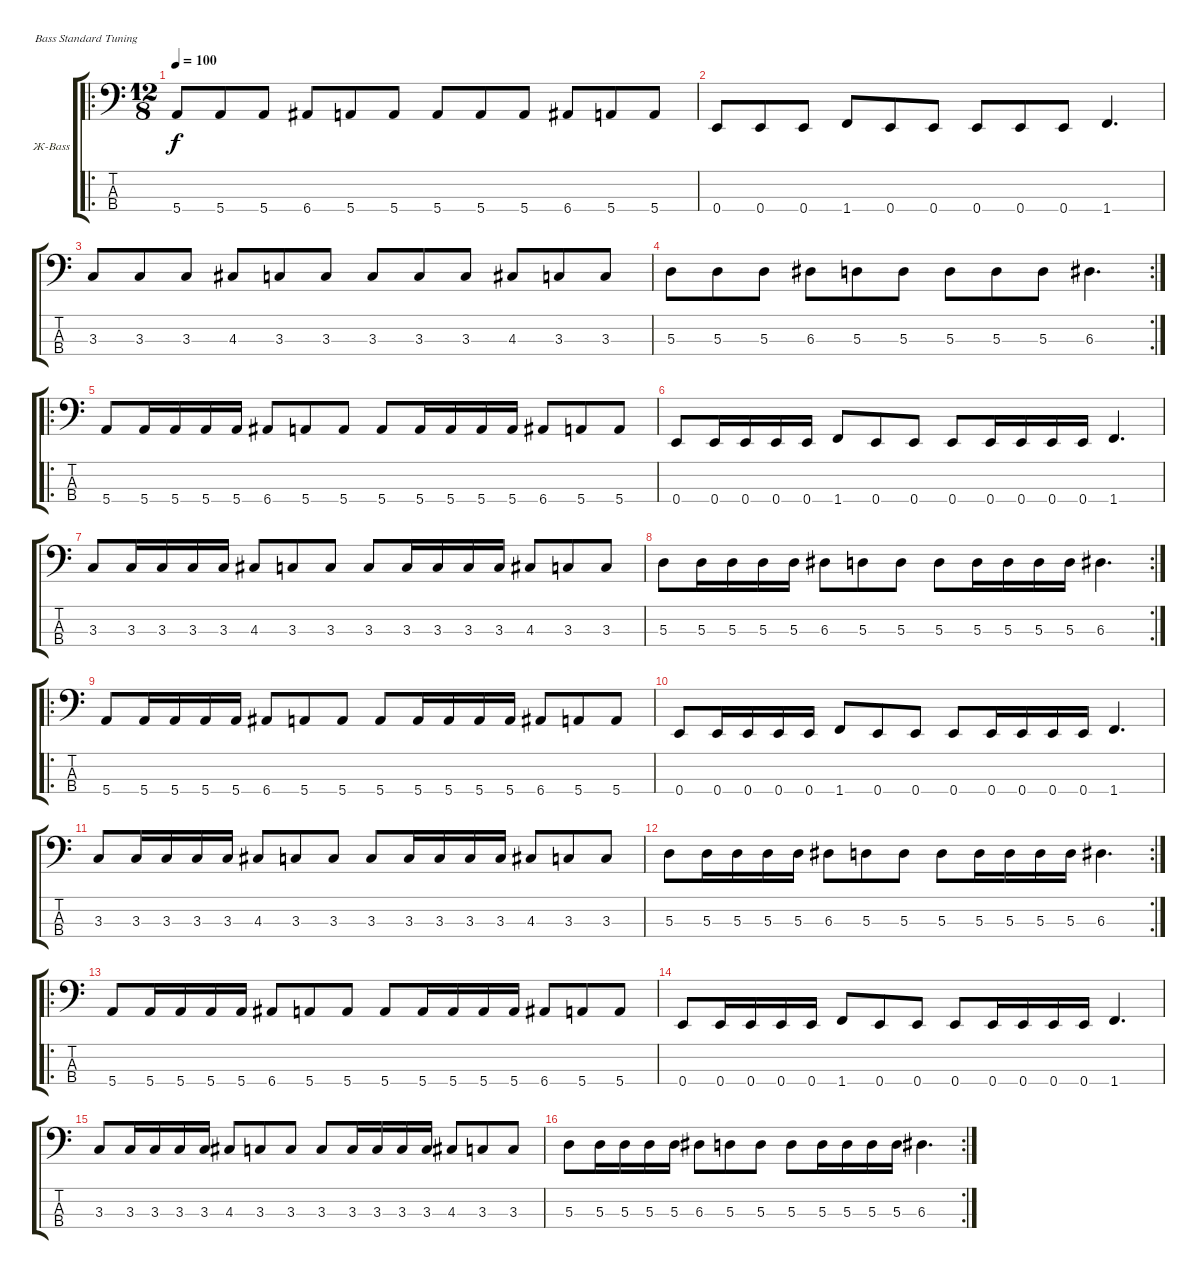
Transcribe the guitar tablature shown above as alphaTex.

\bracketExtendMode groupsimilarinstruments
\firstSystemTrackNameOrientation horizontal
\otherSystemsTrackNameOrientation horizontal
\track ("Женя (Bass)" "Ж-Bass") {instrument electricbassfinger}
\staff {score tabs}
\tuning (G2 D2 A1 E1)
\ro
\ts (12 8)
\tempo 100
\clef f4
\ks c
5.4.8{dy f} 5.4.8 5.4.8 6.4.8 5.4.8 5.4.8 5.4.8 5.4.8 5.4.8 6.4.8 5.4.8 5.4.8 |
0.4.8 0.4.8 0.4.8 1.4.8 0.4.8 0.4.8 0.4.8 0.4.8 0.4.8 1.4.4{d} |
3.3.8 3.3.8 3.3.8 4.3.8 3.3.8 3.3.8 3.3.8 3.3.8 3.3.8 4.3.8 3.3.8 3.3.8 |
\rc 2
5.3.8 5.3.8 5.3.8 6.3.8 5.3.8 5.3.8 5.3.8 5.3.8 5.3.8 6.3.4{d} |
\ro
5.4.8 5.4.16 5.4.16 5.4.16 5.4.16 6.4.8 5.4.8 5.4.8 5.4.8 5.4.16 5.4.16 5.4.16 5.4.16 6.4.8 5.4.8 5.4.8 |
0.4.8 0.4.16 0.4.16 0.4.16 0.4.16 1.4.8 0.4.8 0.4.8 0.4.8 0.4.16 0.4.16 0.4.16 0.4.16 1.4.4{d} |
3.3.8 3.3.16 3.3.16 3.3.16 3.3.16 4.3.8 3.3.8 3.3.8 3.3.8 3.3.16 3.3.16 3.3.16 3.3.16 4.3.8 3.3.8 3.3.8 |
\rc 2
5.3.8 5.3.16 5.3.16 5.3.16 5.3.16 6.3.8 5.3.8 5.3.8 5.3.8 5.3.16 5.3.16 5.3.16 5.3.16 6.3.4{d} |
\ro
5.4.8 5.4.16 5.4.16 5.4.16 5.4.16 6.4.8 5.4.8 5.4.8 5.4.8 5.4.16 5.4.16 5.4.16 5.4.16 6.4.8 5.4.8 5.4.8 |
0.4.8 0.4.16 0.4.16 0.4.16 0.4.16 1.4.8 0.4.8 0.4.8 0.4.8 0.4.16 0.4.16 0.4.16 0.4.16 1.4.4{d} |
3.3.8 3.3.16 3.3.16 3.3.16 3.3.16 4.3.8 3.3.8 3.3.8 3.3.8 3.3.16 3.3.16 3.3.16 3.3.16 4.3.8 3.3.8 3.3.8 |
\rc 2
5.3.8 5.3.16 5.3.16 5.3.16 5.3.16 6.3.8 5.3.8 5.3.8 5.3.8 5.3.16 5.3.16 5.3.16 5.3.16 6.3.4{d} |
\ro
5.4.8 5.4.16 5.4.16 5.4.16 5.4.16 6.4.8 5.4.8 5.4.8 5.4.8 5.4.16 5.4.16 5.4.16 5.4.16 6.4.8 5.4.8 5.4.8 |
0.4.8 0.4.16 0.4.16 0.4.16 0.4.16 1.4.8 0.4.8 0.4.8 0.4.8 0.4.16 0.4.16 0.4.16 0.4.16 1.4.4{d} |
3.3.8 3.3.16 3.3.16 3.3.16 3.3.16 4.3.8 3.3.8 3.3.8 3.3.8 3.3.16 3.3.16 3.3.16 3.3.16 4.3.8 3.3.8 3.3.8 |
\rc 2
5.3.8 5.3.16 5.3.16 5.3.16 5.3.16 6.3.8 5.3.8 5.3.8 5.3.8 5.3.16 5.3.16 5.3.16 5.3.16 6.3.4{d}
